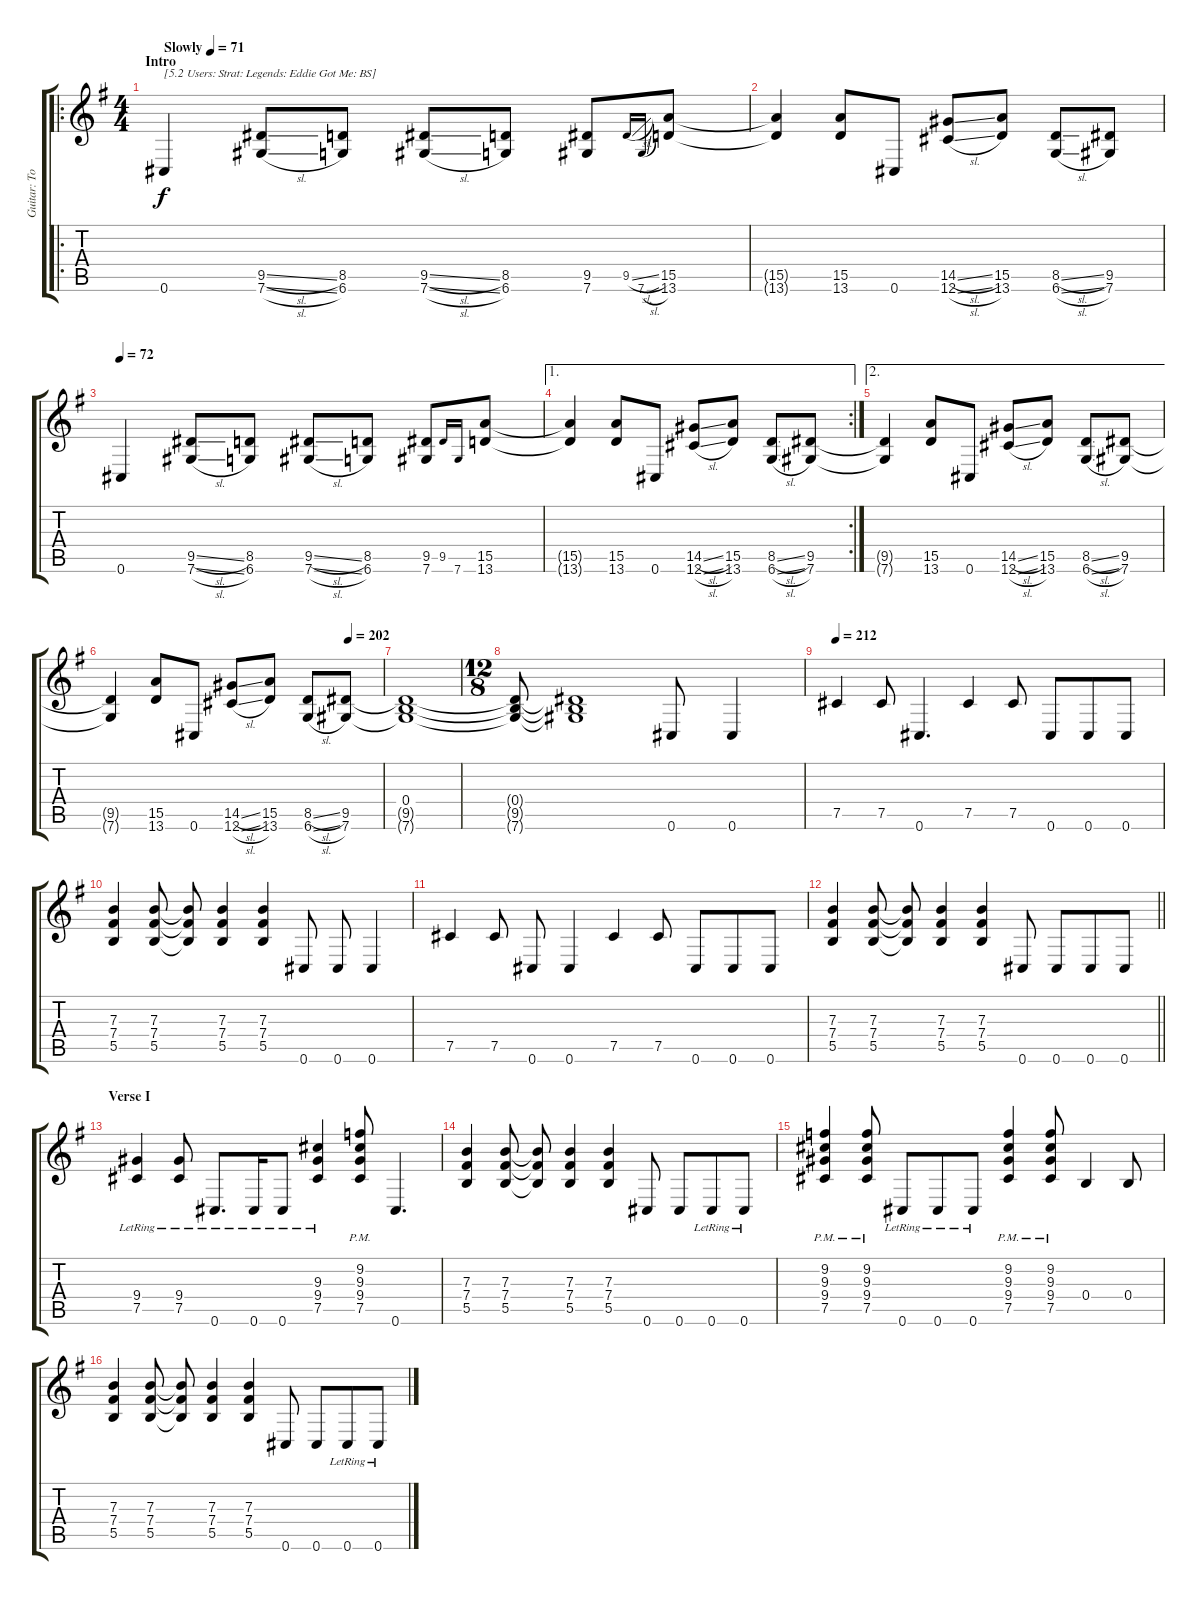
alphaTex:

\track ("Guitar: Tony" "Guitar: To") {instrument distortionguitar}
\staff {score tabs}
\tuning (Db4 Ab3 E3 B2 Gb2 Db2) {hide}
\ro
\ts (4 4)
\section ("" "Intro")
\tempo (71 "Slowly")
\clef g2
\ks g
0.6.4{txt "[5.2 Users: Strat: Legends: Eddie Got Me: BS]" dy f instrument distortionguitar} (9.5{sl} 7.6{sl}).8 (8.5 6.6).8 (9.5{sl} 7.6{sl}).8 (8.5 6.6).8 (9.5 7.6).8 9.5{sl}.16{gr onbeat} 7.6{sl}.16{gr onbeat} (15.5 13.6).8 |
(15.5{t} 13.6{t}).4 (15.5 13.6).8 0.6.8 (14.5{sl} 12.6{sl}).8 (15.5 13.6).8 (8.5{sl} 6.6{sl}).8 (9.5 7.6).8 |
\tempo 72
0.6.4 (9.5{sl} 7.6{sl}).8 (8.5 6.6).8 (9.5{sl} 7.6{sl}).8 (8.5 6.6).8 (9.5 7.6).8 9.5.16{gr onbeat} 7.6.16{gr onbeat} (15.5 13.6).8 |
\ae 1
\rc 2
(15.5{t} 13.6{t}).4 (15.5 13.6).8 0.6.8 (14.5{sl} 12.6{sl}).8 (15.5 13.6).8 (8.5{sl} 6.6{sl}).8 (9.5 7.6).8 |
\ae 2
(9.5{t} 7.6{t}).4 (15.5 13.6).8 0.6.8 (14.5{sl} 12.6{sl}).8 (15.5 13.6).8 (8.5{sl} 6.6{sl}).8 (9.5 7.6).8 |
\tempo (202 0.875)
(9.5{t} 7.6{t}).4 (15.5 13.6).8 0.6.8 (14.5{sl} 12.6{sl}).8 (15.5 13.6).8 (8.5{sl} 6.6{sl}).8 (9.5 7.6).8 |
(0.4 9.5{t} 7.6{t}).1 |
\ts (12 8)
(0.4{t} 9.5{t} 7.6{t}).8 (0.4{t} 9.5{t} 7.6{t}).1 0.6.8 0.6.4 |
\tempo 212
7.5.4 7.5.8 0.6.4{d} 7.5.4 7.5.8 0.6.8 0.6.8 0.6.8 |
(7.3 7.4 5.5).4 (7.3 7.4 5.5).8 (7.3{t} 7.4{t} 5.5{t}).8 (7.3 7.4 5.5).4 (7.3 7.4 5.5).4 0.6.8 0.6.8 0.6.4 |
7.5.4 7.5.8 0.6.8 0.6.4 7.5.4 7.5.8 0.6.8 0.6.8 0.6.8 |
\barLineRight lightlight
(7.3 7.4 5.5).4 (7.3 7.4 5.5).8 (7.3{t} 7.4{t} 5.5{t}).8 (7.3 7.4 5.5).4 (7.3 7.4 5.5).4 0.6.8 0.6.8 0.6.8 0.6.8 |
\section ("" "Verse I")
(9.4{lr} 7.5{lr}).4 (9.4{lr} 7.5{lr}).8 0.6{lr}.8{d} 0.6{lr}.16 0.6{lr}.8 (9.3{lr} 9.4{lr} 7.5{lr}).4 (9.2{pm} 9.3 9.4 7.5).8 0.6.4{d} |
(7.3 7.4 5.5).4 (7.3 7.4 5.5).8 (7.3{t} 7.4{t} 5.5{t}).8 (7.3 7.4 5.5).4 (7.3 7.4 5.5).4 0.6.8 0.6.8 0.6{lr}.8 0.6{lr}.8 |
(9.2{pm} 9.3 9.4 7.5).4 (9.2{pm} 9.3 9.4 7.5).8 0.6{lr}.8 0.6{lr}.8 0.6{lr}.8 (9.2{pm} 9.3 9.4 7.5).4 (9.2{pm} 9.3 9.4 7.5).8 0.4.4 0.4.8 |
(7.3 7.4 5.5).4 (7.3 7.4 5.5).8 (7.3{t} 7.4{t} 5.5{t}).8 (7.3 7.4 5.5).4 (7.3 7.4 5.5).4 0.6.8 0.6.8 0.6{lr}.8 0.6{lr}.8
